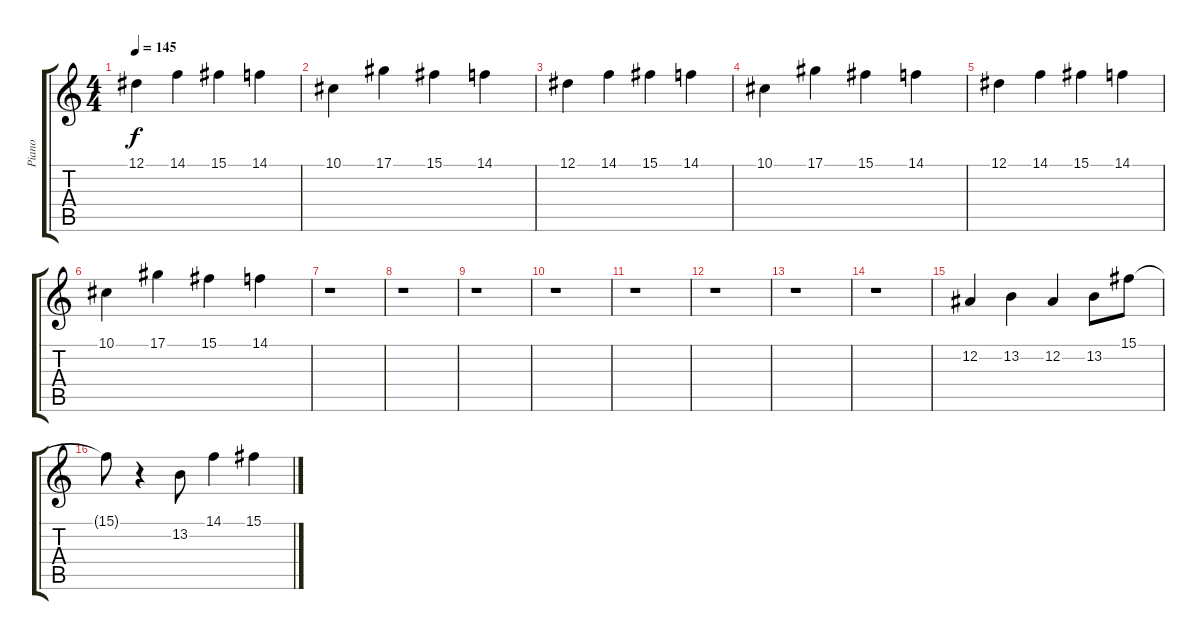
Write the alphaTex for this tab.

\track ("Piano" "Piano") {instrument honkytonkpiano}
\staff {score tabs}
\tuning (Eb4 Bb3 Gb3 Db3 Ab2 Db2) {hide}
\ts (4 4)
\tempo 145
\clef g2
\ks c
12.1.4{dy f} 14.1.4 15.1.4 14.1.4 |
10.1.4 17.1.4 15.1.4 14.1.4 |
12.1.4 14.1.4 15.1.4 14.1.4 |
10.1.4 17.1.4 15.1.4 14.1.4 |
12.1.4 14.1.4 15.1.4 14.1.4 |
10.1.4 17.1.4 15.1.4 14.1.4 |
r.1 |
r.1 |
r.1 |
r.1 |
r.1 |
r.1 |
r.1 |
r.1 |
12.2.4 13.2.4 12.2.4 13.2.8 15.1.8 |
15.1{t}.8 r.4 13.2.8 14.1.4 15.1.4
